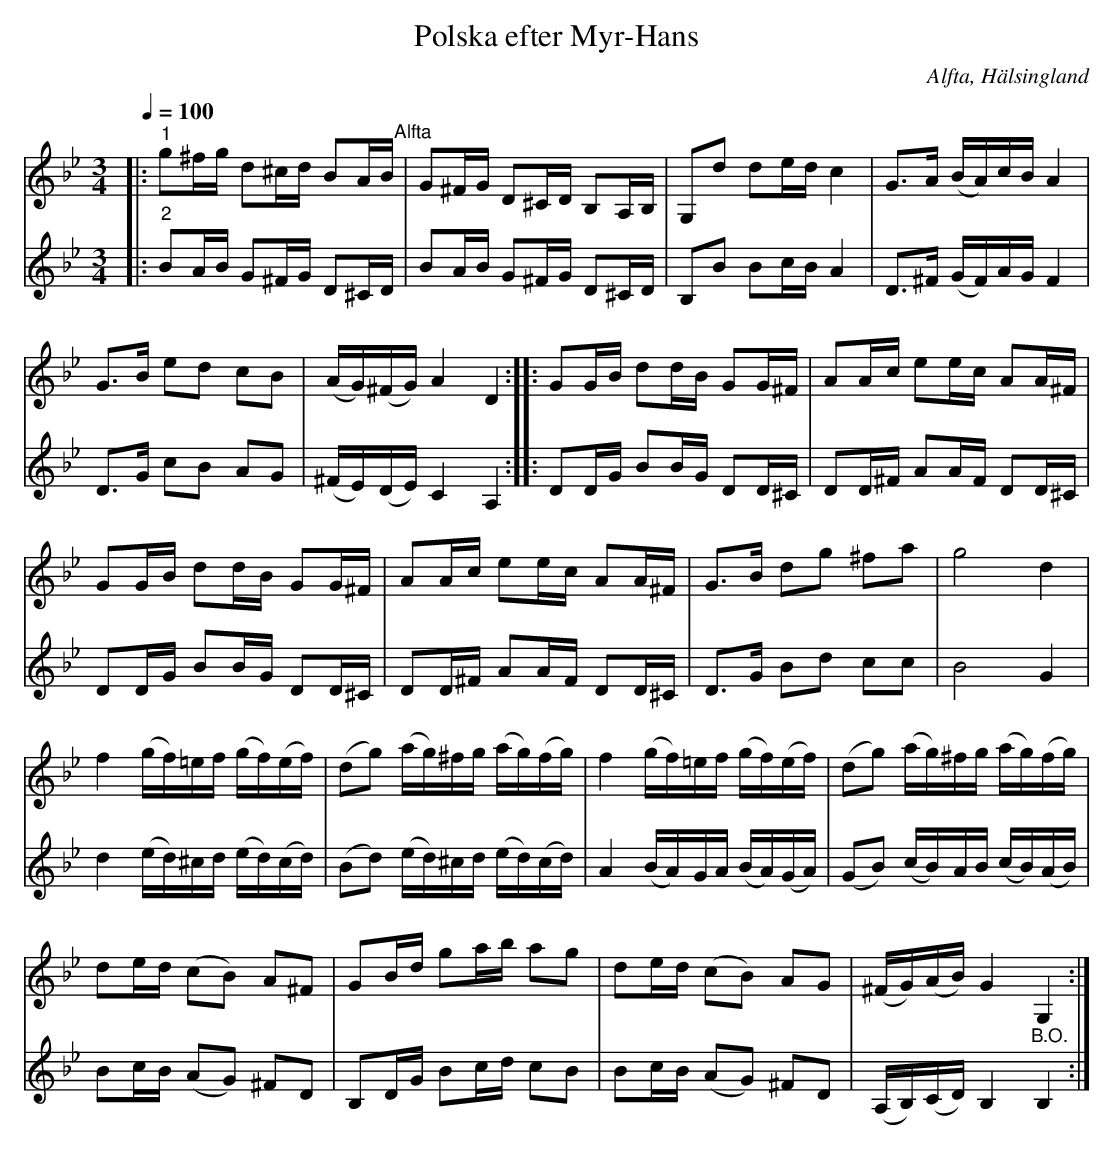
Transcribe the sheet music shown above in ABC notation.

X:1
T:Polska efter Myr-Hans
O:Alfta, Hälsingland
L:1/16
Q:1/4=100
M:3/4
K:Gm
V:1
|:"^1" g2^fg d2^cd B2AB"^Alfta" | G2^FG D2^CD B,2A,B, | G,2d2 d2ed c4 | G2>A2 (BA)cB A4 |
G2>B2 e2d2 c2B2 | (AG)(^FG) A4 D4 :: G2GB d2dB G2G^F | A2Ac e2ec A2A^F |
G2GB d2dB G2G^F | A2Ac e2ec A2A^F | G2>B2 d2g2 ^f2a2 | g8 d4 |
f4 (gf)=ef (gf)(ef) | (d2g2) (ag)^fg (ag)(fg) | f4 (gf)=ef (gf)(ef) | (d2g2) (ag)^fg (ag)(fg) |
d2ed (c2B2) A2^F2 | G2Bd g2ab a2g2 | d2ed (c2B2) A2G2 | (^FG)(AB) G4 G,4 :|
V:2
|:"^2" B2AB G2^FG D2^CD | B2AB G2^FG D2^CD | B,2B2 B2cB A4 | D2>^F2 (GF)AG F4 |
D2>G2 c2B2 A2G2 | (^FE)(DE) C4 A,4 :: D2DG B2BG D2D^C | D2D^F A2AF D2D^C |
D2DG B2BG D2D^C | D2D^F A2AF D2D^C | D2>G2 B2d2 c2c2 | B8 G4 |
d4 (ed)^cd (ed)(cd) | (B2d2) (ed)^cd (ed)(cd) | A4 (BA)GA (BA)(GA) | (G2B2) (cB)AB (cB)(AB) |
B2cB (A2G2) ^F2D2 | B,2DG B2cd c2B2 | B2cB (A2G2) ^F2D2 | (A,B,)(CD) B,4"^B.O." B,4 :|
